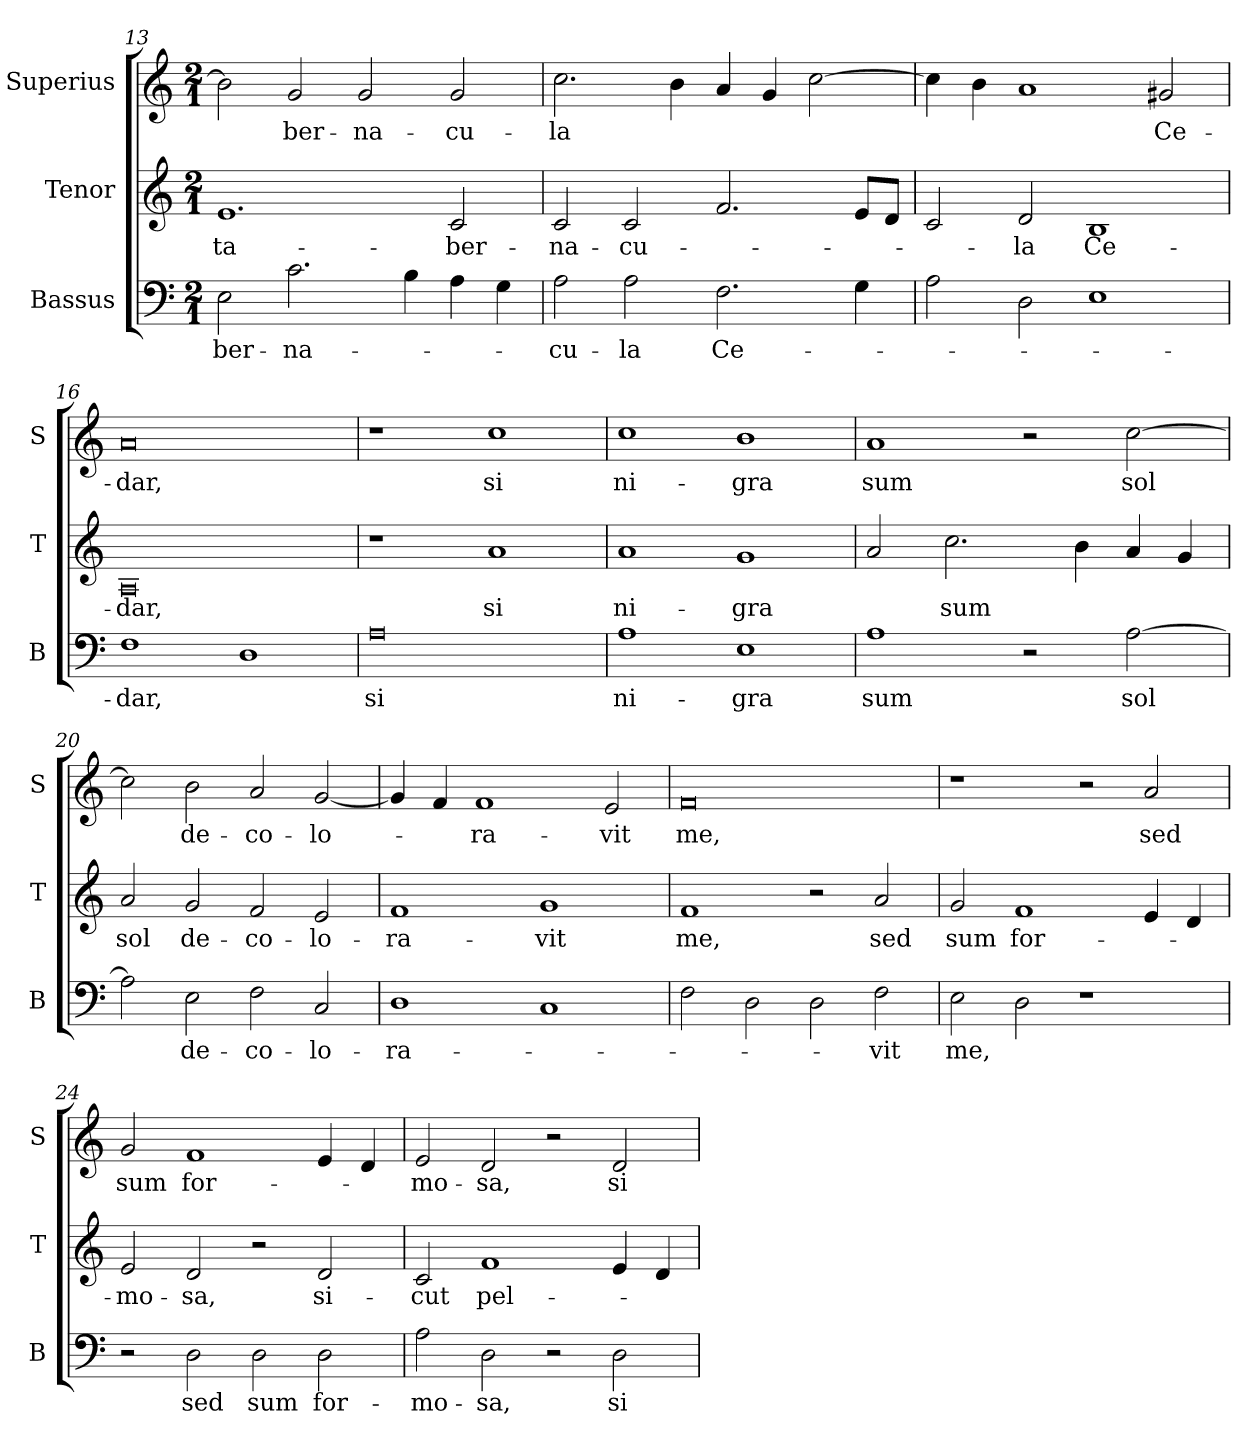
**kern	**text	**kern	**text	**kern	**text
*part3	*part3	*part2	*part2	*part1	*part1
*staff3	*staff3	*staff2	*staff2	*staff1	*staff1
*I"Bassus	*	*I"Tenor	*	*I"Superius	*
*I'B	*	*I'T	*	*I'S	*
*clefF4	*	*clefG2	*	*clefG2	*
*k[]	*	*k[]	*	*k[]	*
*C:	*	*C:	*	*C:	*
*M2/1	*	*M2/1	*	*M2/1	*
=13	=13	=13	=13	=13	=13
2E	-ber-	1.e	ta-	2b]	.
2.c	-na-	.	.	2g	-ber-
.	.	.	.	2g	-na-
4B	.	.	.	.	.
4A	.	2c	-ber-	2g	-cu-
4G	.	.	.	.	.
=14	=14	=14	=14	=14	=14
2A	-cu-	2c	-na-	2.cc	-la
2A	-la	2c	-cu-	.	.
.	.	.	.	4b	.
2.F	Ce-	2.f	.	4a	.
.	.	.	.	4g	.
.	.	.	.	[2cc	.
4G	.	8eL	.	.	.
.	.	8dJ	.	.	.
=15	=15	=15	=15	=15	=15
2A	.	2c	.	4cc]	.
.	.	.	.	4b	.
2D	.	2d	-la	1a	.
1E	.	1B	Ce-	.	.
.	.	.	.	2g#X	Ce-
=16	=16	=16	=16	=16	=16
1F	-dar,	0A	-dar,	0a	-dar,
1D	.	.	.	.	.
=17	=17	=17	=17	=17	=17
0A	si	1r	.	1r	.
.	.	1a	si	1cc	si
=18	=18	=18	=18	=18	=18
1A	ni-	1a	ni-	1cc	ni-
1E	-gra	1g	-gra	1b	-gra
=19	=19	=19	=19	=19	=19
1A	sum	2a	.	1a	sum
.	.	2.cc	sum	.	.
2r	.	.	.	2r	.
.	.	4b	.	.	.
[2A	sol	4a	.	[2cc	sol
.	.	4g	.	.	.
=20	=20	=20	=20	=20	=20
2A]	.	2a	sol	2cc]	.
2E	de-	2g	de-	2b	de-
2F	-co-	2f	-co-	2a	-co-
2C	-lo-	2e	-lo-	[2g	-lo-
=21	=21	=21	=21	=21	=21
1D	-ra-	1f	-ra-	4g]	.
.	.	.	.	4f	.
.	.	.	.	1f	-ra-
1C	.	1g	-vit	.	.
.	.	.	.	2e	-vit
=22	=22	=22	=22	=22	=22
2F	.	1f	me,	0f	me,
2D	.	.	.	.	.
2D	.	2r	.	.	.
2F	-vit	2a	sed	.	.
=23	=23	=23	=23	=23	=23
2E	me,	2g	sum	1r	.
2D	.	1f	for-	.	.
1r	.	.	.	2r	.
.	.	4e	.	2a	sed
.	.	4d	.	.	.
=24	=24	=24	=24	=24	=24
2r	.	2e	-mo-	2g	sum
2D	sed	2d	-sa,	1f	for-
2D	sum	2r	.	.	.
2D	for-	2d	si-	4e	.
.	.	.	.	4d	.
=25	=25	=25	=25	=25	=25
2A	-mo-	2c	-cut	2e	-mo-
2D	-sa,	1f	pel-	2d	-sa,
2r	.	.	.	2r	.
2D	si-	4e	.	2d	si-
.	.	4d	.	.	.
=	=	=	=	=	=
*-	*-	*-	*-	*-	*-
